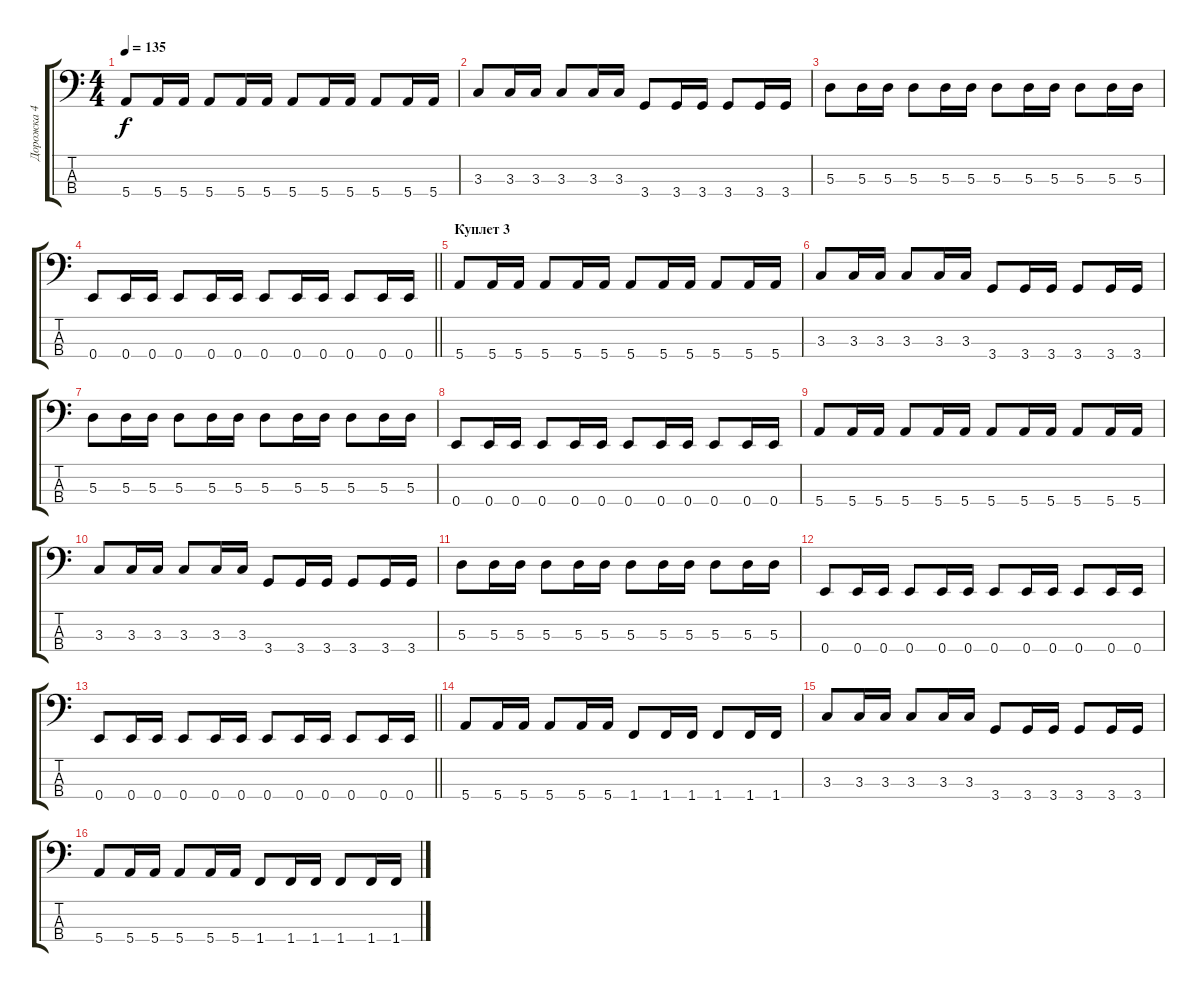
\track ("Дорожка 4" "Дорожка 4") {instrument electricbassfinger}
\staff {score tabs}
\tuning (G2 D2 A1 E1) {hide}
\ts (4 4)
\tempo 135
\clef f4
\ks c
5.4.8{dy f} 5.4.16 5.4.16 5.4.8 5.4.16 5.4.16 5.4.8 5.4.16 5.4.16 5.4.8 5.4.16 5.4.16 |
3.3.8 3.3.16 3.3.16 3.3.8 3.3.16 3.3.16 3.4.8 3.4.16 3.4.16 3.4.8 3.4.16 3.4.16 |
5.3.8 5.3.16 5.3.16 5.3.8 5.3.16 5.3.16 5.3.8 5.3.16 5.3.16 5.3.8 5.3.16 5.3.16 |
\barLineRight lightlight
0.4.8 0.4.16 0.4.16 0.4.8 0.4.16 0.4.16 0.4.8 0.4.16 0.4.16 0.4.8 0.4.16 0.4.16 |
\section ("" "Куплет 3")
5.4.8 5.4.16 5.4.16 5.4.8 5.4.16 5.4.16 5.4.8 5.4.16 5.4.16 5.4.8 5.4.16 5.4.16 |
3.3.8 3.3.16 3.3.16 3.3.8 3.3.16 3.3.16 3.4.8 3.4.16 3.4.16 3.4.8 3.4.16 3.4.16 |
5.3.8 5.3.16 5.3.16 5.3.8 5.3.16 5.3.16 5.3.8 5.3.16 5.3.16 5.3.8 5.3.16 5.3.16 |
0.4.8 0.4.16 0.4.16 0.4.8 0.4.16 0.4.16 0.4.8 0.4.16 0.4.16 0.4.8 0.4.16 0.4.16 |
5.4.8 5.4.16 5.4.16 5.4.8 5.4.16 5.4.16 5.4.8 5.4.16 5.4.16 5.4.8 5.4.16 5.4.16 |
3.3.8 3.3.16 3.3.16 3.3.8 3.3.16 3.3.16 3.4.8 3.4.16 3.4.16 3.4.8 3.4.16 3.4.16 |
5.3.8 5.3.16 5.3.16 5.3.8 5.3.16 5.3.16 5.3.8 5.3.16 5.3.16 5.3.8 5.3.16 5.3.16 |
0.4.8 0.4.16 0.4.16 0.4.8 0.4.16 0.4.16 0.4.8 0.4.16 0.4.16 0.4.8 0.4.16 0.4.16 |
\barLineRight lightlight
0.4.8 0.4.16 0.4.16 0.4.8 0.4.16 0.4.16 0.4.8 0.4.16 0.4.16 0.4.8 0.4.16 0.4.16 |
5.4.8 5.4.16 5.4.16 5.4.8 5.4.16 5.4.16 1.4.8 1.4.16 1.4.16 1.4.8 1.4.16 1.4.16 |
3.3.8 3.3.16 3.3.16 3.3.8 3.3.16 3.3.16 3.4.8 3.4.16 3.4.16 3.4.8 3.4.16 3.4.16 |
5.4.8 5.4.16 5.4.16 5.4.8 5.4.16 5.4.16 1.4.8 1.4.16 1.4.16 1.4.8 1.4.16 1.4.16
